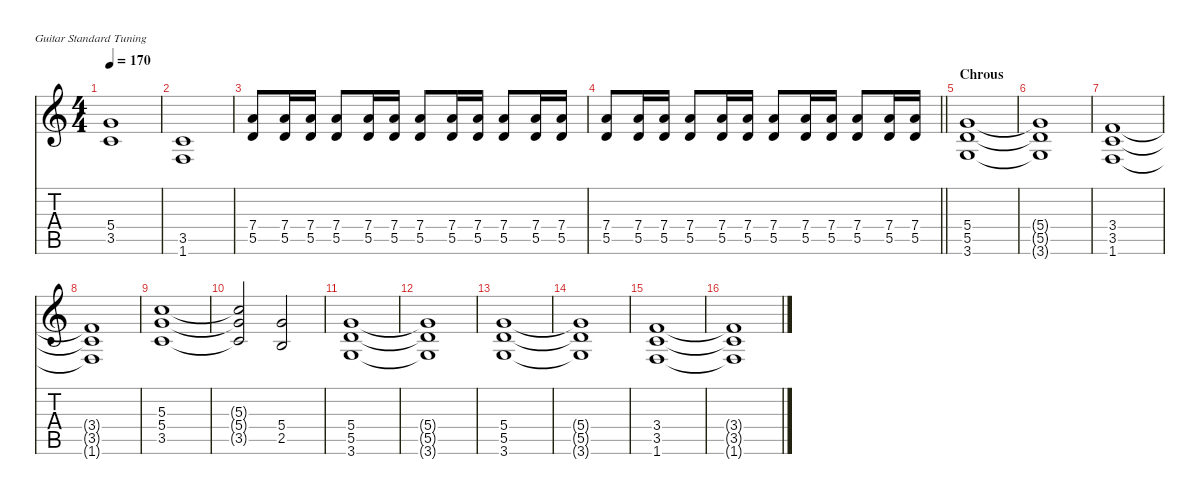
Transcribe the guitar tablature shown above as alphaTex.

\defaultSystemsLayout 4
\hideDynamics
\bracketExtendMode nobrackets
\singleTrackTrackNamePolicy hidden
\multiTrackTrackNamePolicy hidden
\otherSystemsTrackNameOrientation horizontal
\track ("Dave" "dist.guit.") {instrument distortionguitar}
\staff {score tabs}
\tuning (E4 B3 G3 D3 A2 E2)
\ts (4 4)
\tempo 170
\clef g2
\ks c
(5.4 3.5).1{dy f beam Up} |
(3.5 1.6).1{beam Up} |
(7.4 5.5).8{beam Up} (7.4 5.5).16{beam Up} (7.4 5.5).16{beam Up} (7.4 5.5).8{beam Up} (7.4 5.5).16{beam Up} (7.4 5.5).16{beam Up} (7.4 5.5).8{beam Up} (7.4 5.5).16{beam Up} (7.4 5.5).16{beam Up} (7.4 5.5).8{beam Up} (7.4 5.5).16{beam Up} (7.4 5.5).16{beam Up} |
\barLineRight lightlight
(7.4 5.5).8{beam Up} (7.4 5.5).16{beam Up} (7.4 5.5).16{beam Up} (7.4 5.5).8{beam Up} (7.4 5.5).16{beam Up} (7.4 5.5).16{beam Up} (7.4 5.5).8{beam Up} (7.4 5.5).16{beam Up} (7.4 5.5).16{beam Up} (7.4 5.5).8{beam Up} (7.4 5.5).16{beam Up} (7.4 5.5).16{beam Up} |
\section ("" "Chrous")
(5.4 5.5 3.6).1{beam Up} |
(5.4{t} 5.5{t} 3.6{t}).1{beam Up} |
(3.4 3.5 1.6).1{beam Up} |
(3.4{t} 3.5{t} 1.6{t}).1{beam Up} |
(5.3 5.4 3.5).1{beam Up} |
(5.3{t} 5.4{t} 3.5{t}).2{beam Up} (5.4 2.5).2{beam Up} |
(5.4 5.5 3.6).1{beam Up} |
(5.4{t} 5.5{t} 3.6{t}).1{beam Up} |
(5.4 5.5 3.6).1{beam Up} |
(5.4{t} 5.5{t} 3.6{t}).1{beam Up} |
(3.4 3.5 1.6).1{beam Up} |
(3.4{t} 3.5{t} 1.6{t}).1{beam Up}
